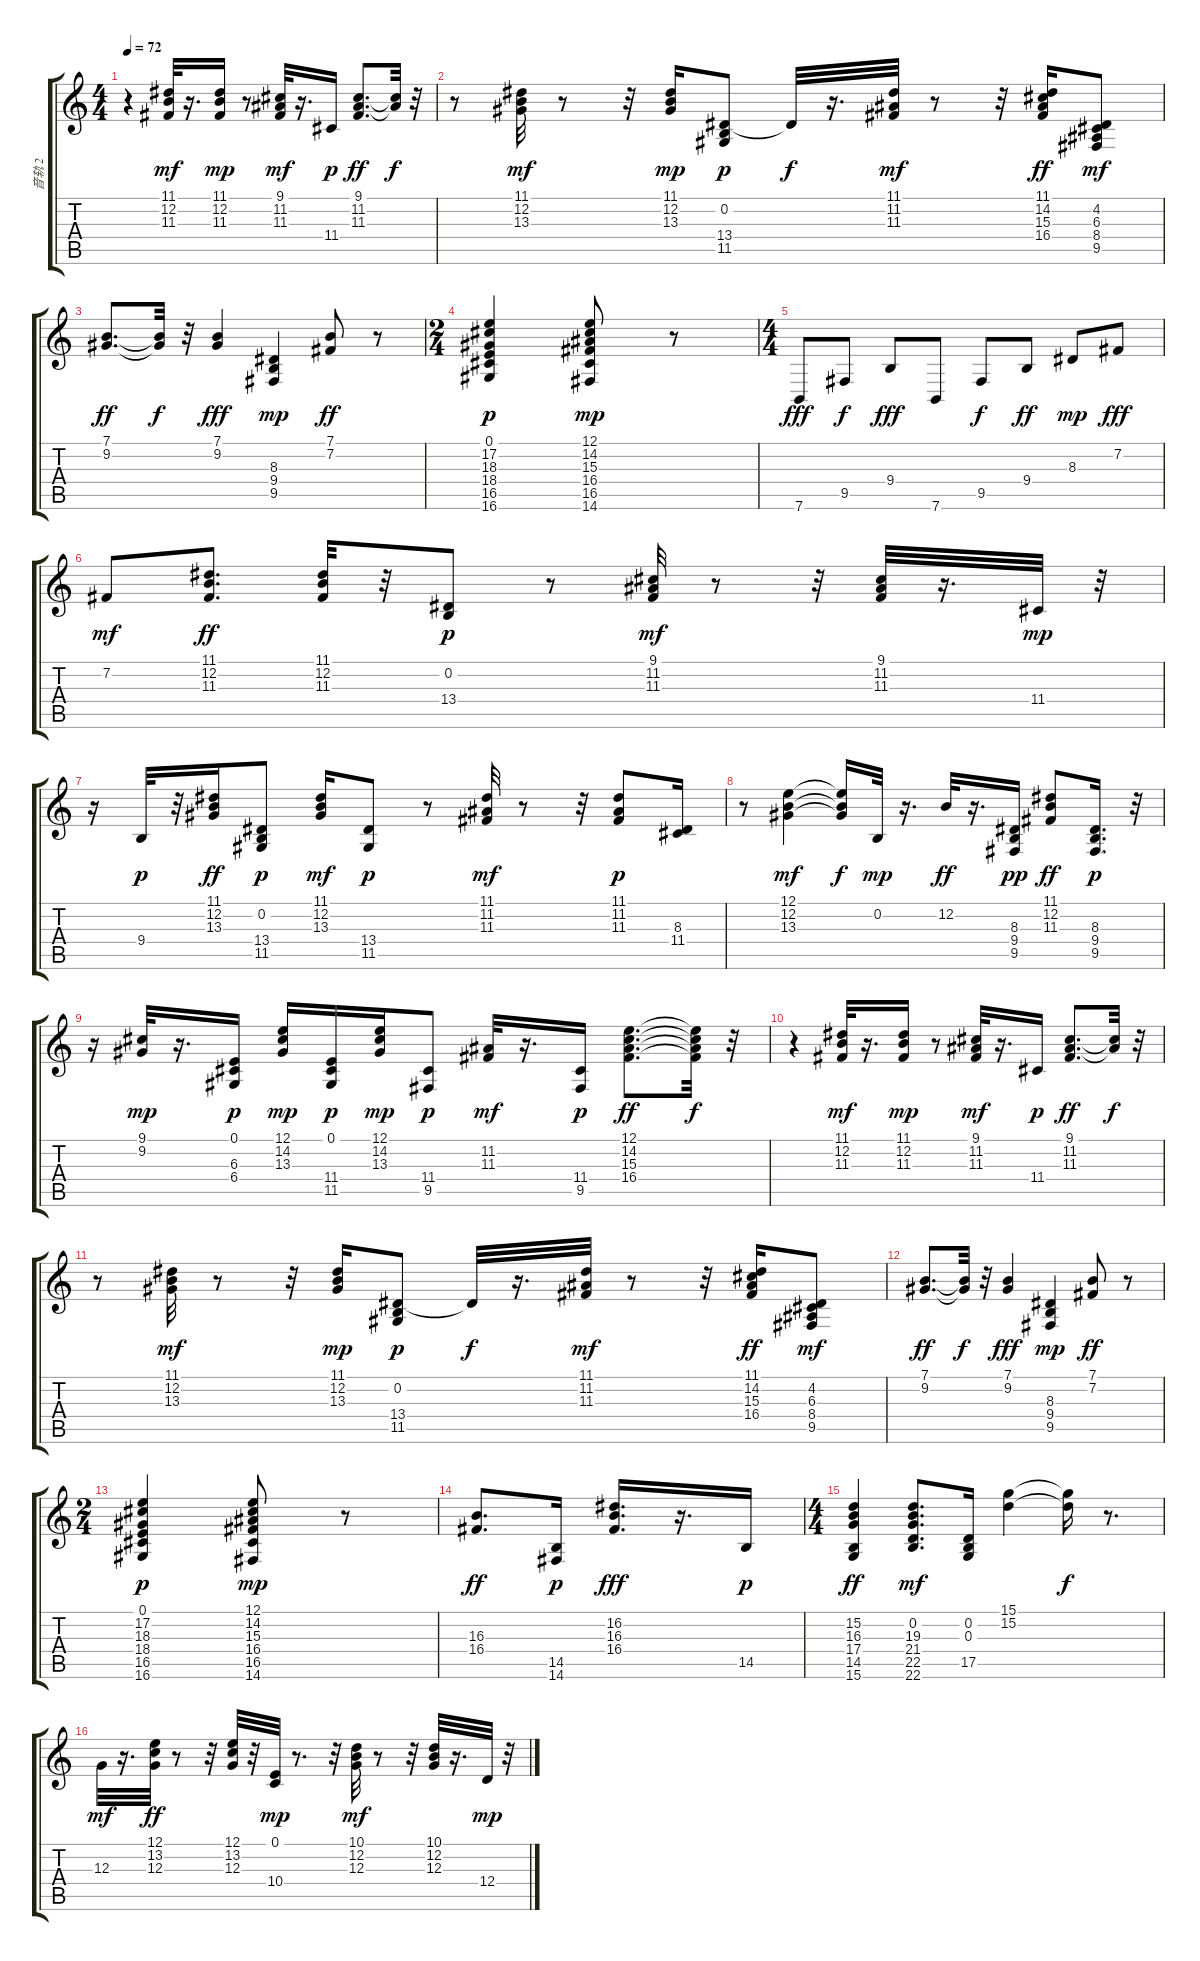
\track ("音轨 2" "音轨 2") {instrument brightacousticpiano}
\staff {score tabs}
\tuning (E4 B3 G3 D3 A2 E2) {hide}
\ts (4 4)
\tempo 72
\clef g2
\ks c
r.4{dy f} (11.1 12.2 11.3).32{dy mf} r.16{d} (11.1 12.2 11.3).16{dy mp} r.8 (9.1 11.2 11.3).32{dy mf} r.16{d} 11.4.16{dy p} (9.1 11.2 11.3).8{d dy ff} (9.1{t} 11.2{t}).32{dy f} r.32 |
r.8 (11.1 12.2 13.3).32{dy mf} r.8 r.32 (11.1 12.2 13.3).16{dy mp} (0.2 13.4 11.5).8{dy p} 13.4{t}.32{dy f} r.16{d} (11.1 11.2 11.3).32{dy mf} r.8 r.32 (11.1 14.2 15.3 16.4).16{dy ff} (4.2 6.3 8.4 9.5).8{dy mf} |
(7.1 9.2).8{d dy ff} (7.1{t} 9.2{t}).32{dy f} r.32 (7.1 9.2).4{dy fff} (8.3 9.4 9.5).4{dy mp} (7.1 7.2).8{dy ff} r.8 |
\ts (2 4)
(0.1 17.2 18.3 18.4 16.5 16.6).4{dy p} (12.1 14.2 15.3 16.4 16.5 14.6).8{dy mp} r.8 |
\ts (4 4)
7.6.8{dy fff} 9.5.8{dy f} 9.4.8{dy fff} 7.6.8 9.5.8{dy f} 9.4.8{dy ff} 8.3.8{dy mp} 7.2.8{dy fff} |
7.2.8{dy mf} (11.1 12.2 11.3).8{d dy ff} (11.1 12.2 11.3).32 r.32 (0.2 13.4).8{dy p} r.8 (9.1 11.2 11.3).32{dy mf} r.8 r.32 (9.1 11.2 11.3).32 r.16{d} 11.4.32{dy mp} r.32 |
r.16 9.4.32{dy p} r.32 (11.1 12.2 13.3).16{dy ff} (0.2 13.4 11.5).8{dy p} (11.1 12.2 13.3).16{dy mf} (13.4 11.5).8{dy p} r.8 (11.1 11.2 11.3).32{dy mf} r.8 r.32 (11.1 11.2 11.3).8{dy p} (8.3 11.4).16 |
r.8 (12.1 12.2 13.3).4{dy mf} (12.1{t} 12.2{t} 13.3{t}).16{dy f} 0.2.32{dy mp} r.16{d} 12.2.32{dy ff} r.16{d} (8.3 9.4 9.5).16{dy pp} (11.1 12.2 11.3).8{dy ff} (8.3 9.4 9.5).16{d dy p} r.32 |
r.16 (9.1 9.2).32{dy mp} r.16{d} (0.1 6.3 6.4).16{dy p} (12.1 14.2 13.3).16{dy mp} (0.1 11.4 11.5).16{dy p} (12.1 14.2 13.3).16{dy mp} (11.4 9.5).8{dy p} (11.2 11.3).32{dy mf} r.16{d} (11.4 9.5).16{dy p} (12.1 14.2 15.3 16.4).8{d dy ff} (12.1{t} 14.2{t} 15.3{t} 16.4{t}).32{dy f} r.32 |
r.4 (11.1 12.2 11.3).32{dy mf} r.16{d} (11.1 12.2 11.3).16{dy mp} r.8 (9.1 11.2 11.3).32{dy mf} r.16{d} 11.4.16{dy p} (9.1 11.2 11.3).8{d dy ff} (9.1{t} 11.2{t}).32{dy f} r.32 |
r.8 (11.1 12.2 13.3).32{dy mf} r.8 r.32 (11.1 12.2 13.3).16{dy mp} (0.2 13.4 11.5).8{dy p} 13.4{t}.32{dy f} r.16{d} (11.1 11.2 11.3).32{dy mf} r.8 r.32 (11.1 14.2 15.3 16.4).16{dy ff} (4.2 6.3 8.4 9.5).8{dy mf} |
(7.1 9.2).8{d dy ff} (7.1{t} 9.2{t}).32{dy f} r.32 (7.1 9.2).4{dy fff} (8.3 9.4 9.5).4{dy mp} (7.1 7.2).8{dy ff} r.8 |
\ts (2 4)
(0.1 17.2 18.3 18.4 16.5 16.6).4{dy p} (12.1 14.2 15.3 16.4 16.5 14.6).8{dy mp} r.8 |
(16.3 16.4).8{d dy ff} (14.5 14.6).16{dy p} (16.2 16.3 16.4).16{d dy fff} r.16{d} 14.5.16{dy p} |
\ts (4 4)
(15.2 16.3 17.4 14.5 15.6).4{dy ff} (0.2 19.3 21.4 22.5 22.6).8{d dy mf} (0.2 0.3 17.5).16 (15.1 15.2).4 (15.1{t} 15.2{t}).16{dy f} r.8{d} |
12.3.32{dy mf} r.16{d} (12.1 13.2 12.3).32{dy ff} r.8 r.32 (12.1 13.2 12.3).32 r.32 (0.1 10.4).32{dy mp} r.8{d} r.32 (10.1 12.2 12.3).32{dy mf} r.8 r.32 (10.1 12.2 12.3).32 r.16{d} 12.4.32{dy mp} r.32
